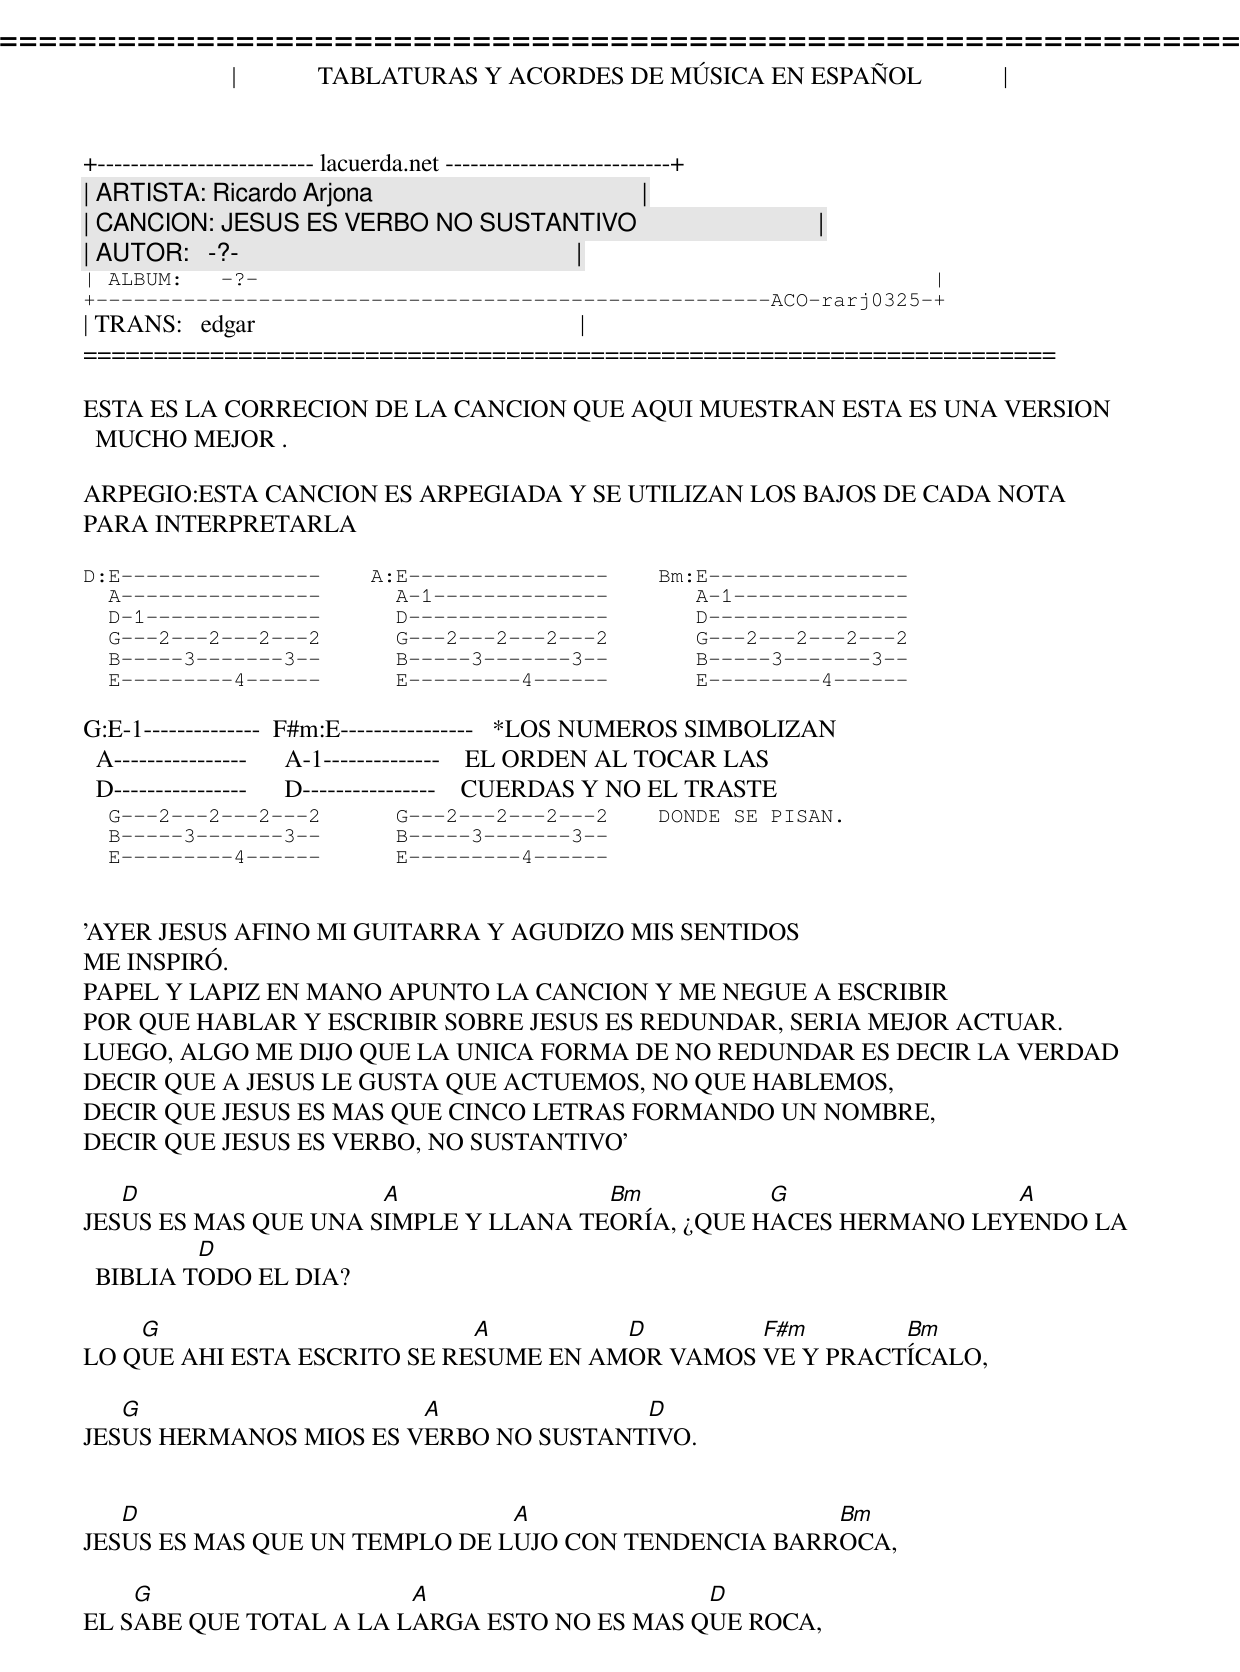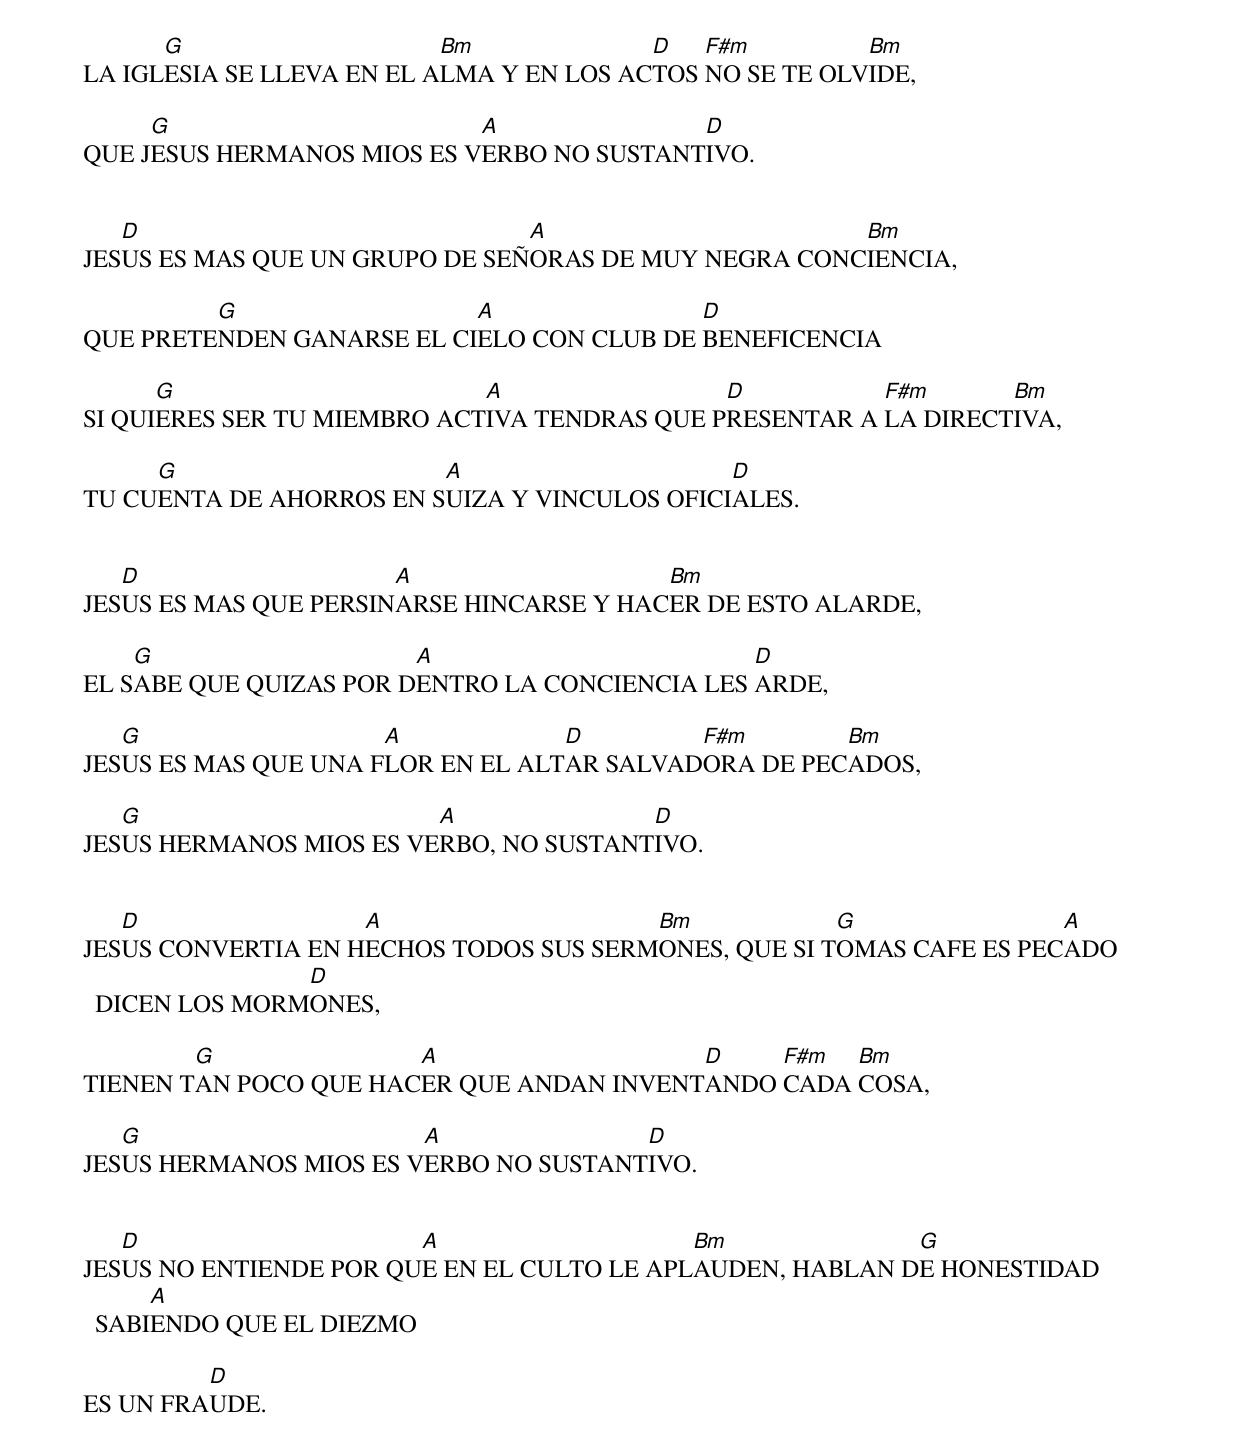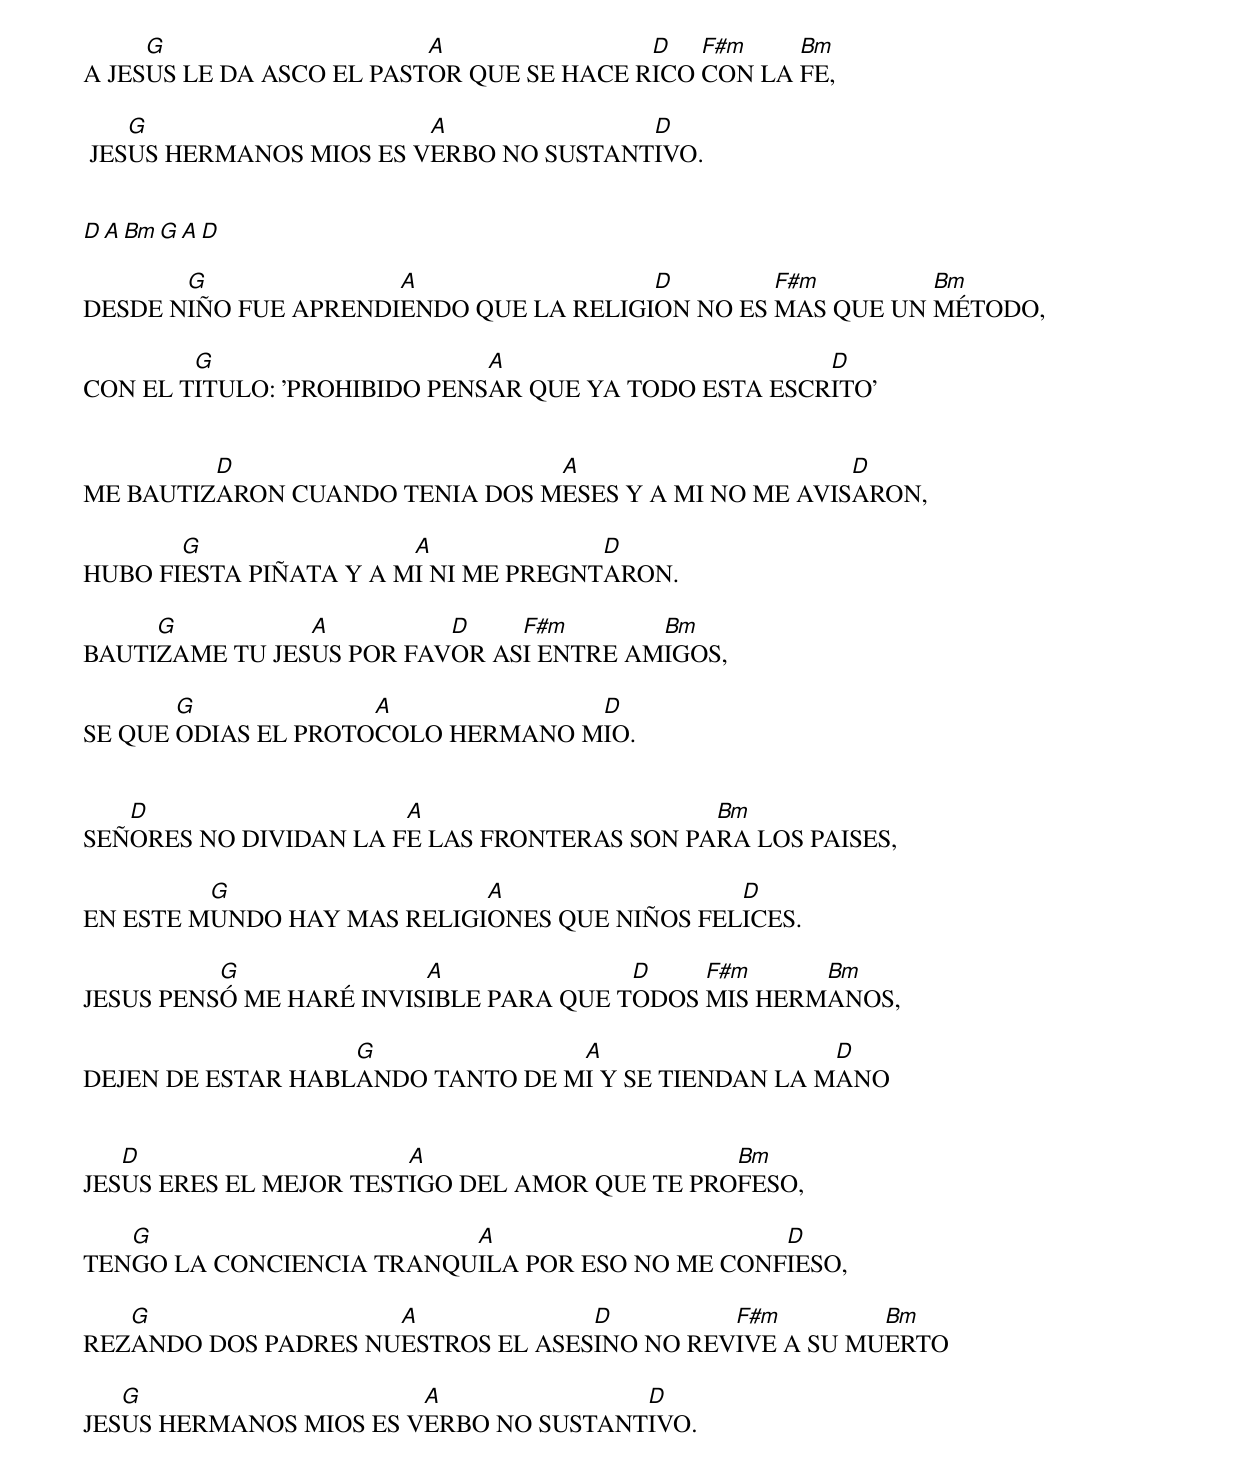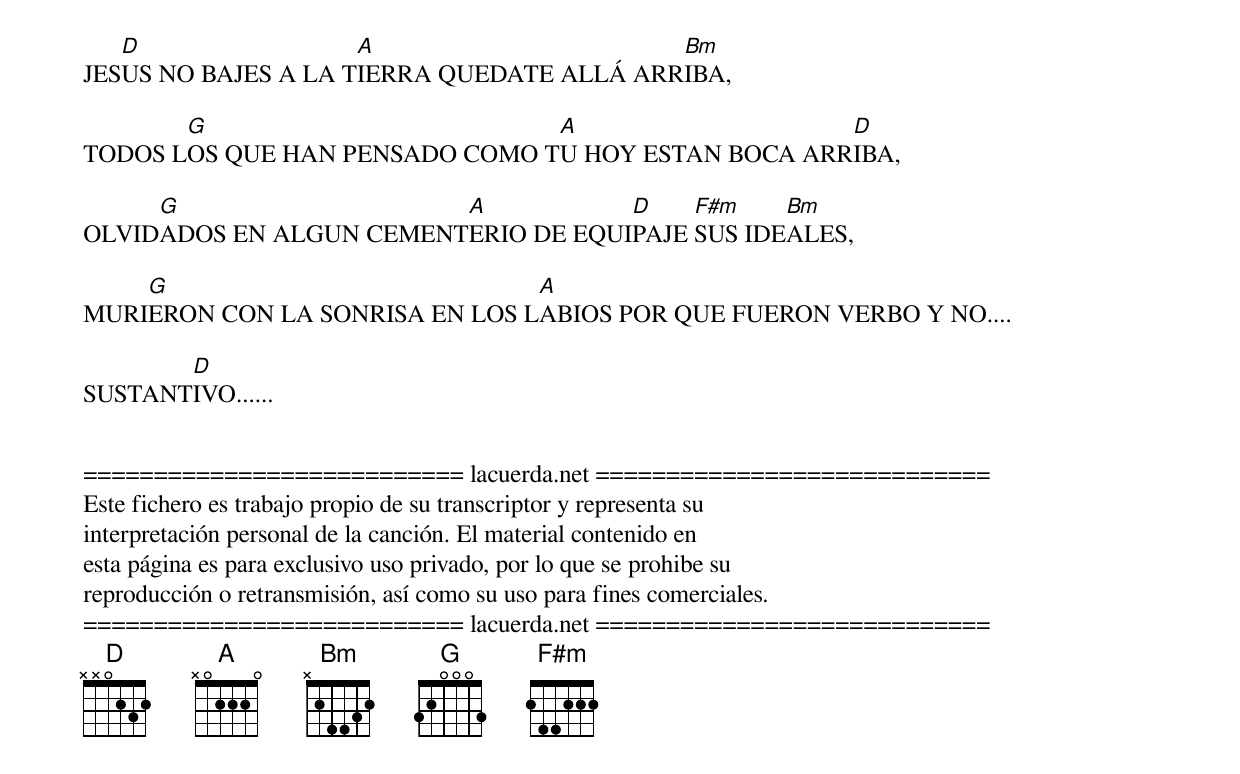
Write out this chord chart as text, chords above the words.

=====================================================================
|             TABLATURAS Y ACORDES DE MÚSICA EN ESPAÑOL             |
+-------------------------- lacuerda.net ---------------------------+
| ARTISTA: Ricardo Arjona                                           |
| CANCION: JESUS ES VERBO NO SUSTANTIVO                             |
| AUTOR:   -?-                                                      |
| ALBUM:   -?-                                                      |
+------------------------------------------------------ACO-rarj0325-+
| TRANS:   edgar                                                    |
=====================================================================

ESTA ES LA CORRECION DE LA CANCION QUE AQUI MUESTRAN ESTA ES UNA VERSION MUCHO MEJOR .

ARPEGIO:ESTA CANCION ES ARPEGIADA Y SE UTILIZAN LOS BAJOS DE CADA NOTA
PARA INTERPRETARLA

D:E----------------    A:E----------------    Bm:E----------------
  A----------------      A-1--------------       A-1--------------
  D-1--------------      D----------------       D----------------
  G---2---2---2---2      G---2---2---2---2       G---2---2---2---2
  B-----3-------3--      B-----3-------3--       B-----3-------3--
  E---------4------      E---------4------       E---------4------

G:E-1--------------  F#m:E----------------   *LOS NUMEROS SIMBOLIZAN
  A----------------      A-1--------------    EL ORDEN AL TOCAR LAS
  D----------------      D----------------    CUERDAS Y NO EL TRASTE
  G---2---2---2---2      G---2---2---2---2    DONDE SE PISAN.
  B-----3-------3--      B-----3-------3--
  E---------4------      E---------4------


'AYER JESUS AFINO MI GUITARRA Y AGUDIZO MIS SENTIDOS
ME INSPIRÓ.
PAPEL Y LAPIZ EN MANO APUNTO LA CANCION Y ME NEGUE A ESCRIBIR
POR QUE HABLAR Y ESCRIBIR SOBRE JESUS ES REDUNDAR, SERIA MEJOR ACTUAR.
LUEGO, ALGO ME DIJO QUE LA UNICA FORMA DE NO REDUNDAR ES DECIR LA VERDAD
DECIR QUE A JESUS LE GUSTA QUE ACTUEMOS, NO QUE HABLEMOS,
DECIR QUE JESUS ES MAS QUE CINCO LETRAS FORMANDO UN NOMBRE,
DECIR QUE JESUS ES VERBO, NO SUSTANTIVO'

   D                  A               Bm          G               A               D
JESUS ES MAS QUE UNA SIMPLE Y LLANA TEORÍA, ¿QUE HACES HERMANO LEYENDO LA BIBLIA TODO EL DIA?

    G                        A         D        F#m       Bm
LO QUE AHI ESTA ESCRITO SE RESUME EN AMOR VAMOS VE Y PRACTÍCALO,

   G                    A              D
JESUS HERMANOS MIOS ES VERBO NO SUSTANTIVO.


   D                           A                     Bm
JESUS ES MAS QUE UN TEMPLO DE LUJO CON TENDENCIA BARROCA,

    G                   A                    D
EL SABE QUE TOTAL A LA LARGA ESTO NO ES MAS QUE ROCA,

      G                    Bm             D   F#m         Bm
LA IGLESIA SE LLEVA EN EL ALMA Y EN LOS ACTOS NO SE TE OLVIDE,

     G                      A              D
QUE JESUS HERMANOS MIOS ES VERBO NO SUSTANTIVO.


   D                            A                     Bm
JESUS ES MAS QUE UN GRUPO DE SEÑORAS DE MUY NEGRA CONCIENCIA,

         G                 A               D
QUE PRETENDEN GANARSE EL CIELO CON CLUB DE BENEFICENCIA

      G                      A                D          F#m      Bm
SI QUIERES SER TU MIEMBRO ACTIVA TENDRAS QUE PRESENTAR A LA DIRECTIVA,

     G                   A                    D
TU CUENTA DE AHORROS EN SUIZA Y VINCULOS OFICIALES.


   D                   A                  Bm
JESUS ES MAS QUE PERSINARSE HINCARSE Y HACER DE ESTO ALARDE,

    G                   A                       D
EL SABE QUE QUIZAS POR DENTRO LA CONCIENCIA LES ARDE,

   G                  A            D        F#m       Bm
JESUS ES MAS QUE UNA FLOR EN EL ALTAR SALVADORA DE PECADOS,

   G                     A              D
JESUS HERMANOS MIOS ES VERBO, NO SUSTANTIVO.


   D                A                   Bm            G               A                 D
JESUS CONVERTIA EN HECHOS TODOS SUS SERMONES, QUE SI TOMAS CAFE ES PECADO DICEN LOS MORMONES,

        G              A                  D    F#m  Bm
TIENEN TAN POCO QUE HACER QUE ANDAN INVENTANDO CADA COSA,

   G                    A              D
JESUS HERMANOS MIOS ES VERBO NO SUSTANTIVO.


   D                    A                   Bm             G                A
JESUS NO ENTIENDE POR QUE EN EL CULTO LE APLAUDEN, HABLAN DE HONESTIDAD SABIENDO QUE EL DIEZMO

         D
ES UN FRAUDE.



     G                    A               D   F#m    Bm
A JESUS LE DA ASCO EL PASTOR QUE SE HACE RICO CON LA FE,

    G                    A              D
 JESUS HERMANOS MIOS ES VERBO NO SUSTANTIVO.


       D                  A                Bm           G                A                  D
DE MI BARRIO LA MAS RELIGIOSA ERA DOÑA CARLOTA, QUE HABLABA DE AMOR AL PRÓJIMO Y ME PONCHO 100 PELOTAS,

       G              A                 D        F#m        Bm
DESDE NIÑO FUE APRENDIENDO QUE LA RELIGION NO ES MAS QUE UN MÉTODO,

        G                     A                       D
CON EL TITULO: 'PROHIBIDO PENSAR QUE YA TODO ESTA ESCRITO'


         D                      A                     D
ME BAUTIZARON CUANDO TENIA DOS MESES Y A MI NO ME AVISARON,

       G                A             D
HUBO FIESTA PIÑATA Y A MI NI ME PREGNTARON.

     G          A         D    F#m       Bm
BAUTIZAME TU JESUS POR FAVOR ASI ENTRE AMIGOS,

       G             A             D
SE QUE ODIAS EL PROTOCOLO HERMANO MIO.


   D                   A                     Bm
SEÑORES NO DIVIDAN LA FE LAS FRONTERAS SON PARA LOS PAISES,

         G                  A                 D
EN ESTE MUNDO HAY MAS RELIGIONES QUE NIÑOS FELICES.

          G              A              D    F#m     Bm
JESUS PENSÓ ME HARÉ INVISIBLE PARA QUE TODOS MIS HERMANOS,

                   G              A                  D
DEJEN DE ESTAR HABLANDO TANTO DE MI Y SE TIENDAN LA MANO


   D                    A                      Bm
JESUS ERES EL MEJOR TESTIGO DEL AMOR QUE TE PROFESO,

   G                      A                     D
TENGO LA CONCIENCIA TRANQUILA POR ESO NO ME CONFIESO,

   G                 A             D         F#m        Bm
REZANDO DOS PADRES NUESTROS EL ASESINO NO REVIVE A SU MUERTO

   G                    A              D
JESUS HERMANOS MIOS ES VERBO NO SUSTANTIVO.


   D                 A                     Bm
JESUS NO BAJES A LA TIERRA QUEDATE ALLÁ ARRIBA,

       G                        A                   D
TODOS LOS QUE HAN PENSADO COMO TU HOY ESTAN BOCA ARRIBA,

     G                   A           D    F#m    Bm
OLVIDADOS EN ALGUN CEMENTERIO DE EQUIPAJE SUS IDEALES,

    G                           A
MURIERON CON LA SONRISA EN LOS LABIOS POR QUE FUERON VERBO Y NO....

       D
SUSTANTIVO......


=========================== lacuerda.net ============================
Este fichero es trabajo propio de su transcriptor y representa su
interpretación personal de la canción. El material contenido en
esta página es para exclusivo uso privado, por lo que se prohibe su
reproducción o retransmisión, así como su uso para fines comerciales.
=========================== lacuerda.net ============================
